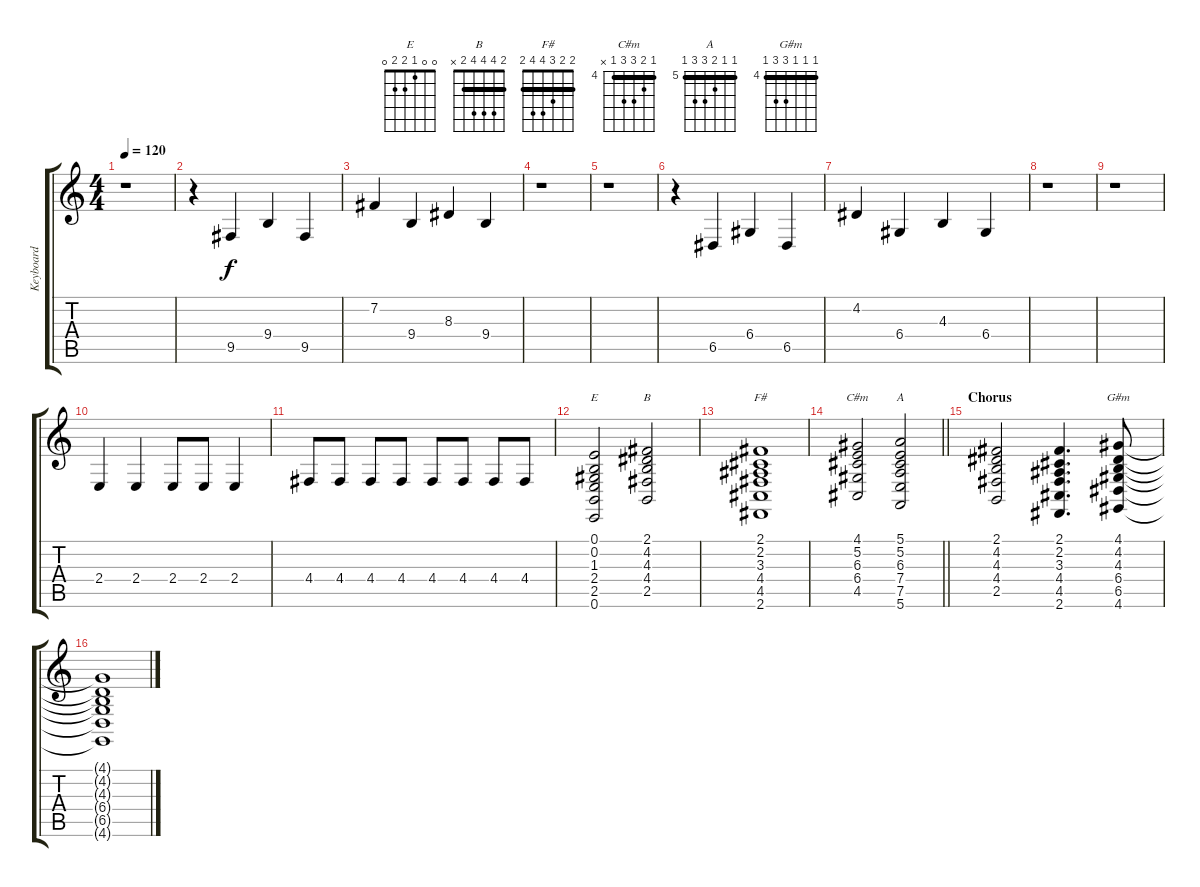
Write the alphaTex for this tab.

\track ("Keyboard" "Keyboard") {instrument drawbarorgan}
\staff {score tabs}
\tuning (E4 B3 G3 D3 A2 E2) {hide}
\chord ("E" 0 0 1 2 2 0)
\chord ("B" 2 4 4 4 2 x) {barre 2}
\chord ("F#" 2 2 3 4 4 2) {barre 2}
\chord ("C#m" 4 5 6 6 4 x) {firstfret 4 barre 4}
\chord ("A" 5 5 6 7 7 5) {firstfret 5 barre 5}
\chord ("G#m" 4 4 4 6 6 4) {firstfret 4 barre 4}
\ts (4 4)
\tempo 120
\clef g2
\ks c
r.1{dy f} |
r.4 9.5.4 9.4.4 9.5.4 |
7.2.4 9.4.4 8.3.4 9.4.4 |
r.1 |
r.1 |
r.4 6.5.4 6.4.4 6.5.4 |
4.2.4 6.4.4 4.3.4 6.4.4 |
r.1 |
r.1 |
2.4.4 2.4.4 2.4.8 2.4.8 2.4.4 |
4.4.8 4.4.8 4.4.8 4.4.8 4.4.8 4.4.8 4.4.8 4.4.8 |
(0.1 0.2 1.3 2.4 2.5 0.6).2{ch "E"} (2.1 4.2 4.3 4.4 2.5).2{ch "B"} |
(2.1 2.2 3.3 4.4 4.5 2.6).1{ch "F#"} |
\barLineRight lightlight
(4.1 5.2 6.3 6.4 4.5).2{ch "C#m"} (5.1 5.2 6.3 7.4 7.5 5.6).2{ch "A"} |
\section ("" "Chorus")
(2.1 4.2 4.3 4.4 2.5).2 (2.1 2.2 3.3 4.4 4.5 2.6).4{d} (4.1 4.2 4.3 6.4 6.5 4.6).8{ch "G#m"} |
(4.1{t} 4.2{t} 4.3{t} 6.4{t} 6.5{t} 4.6{t}).1
